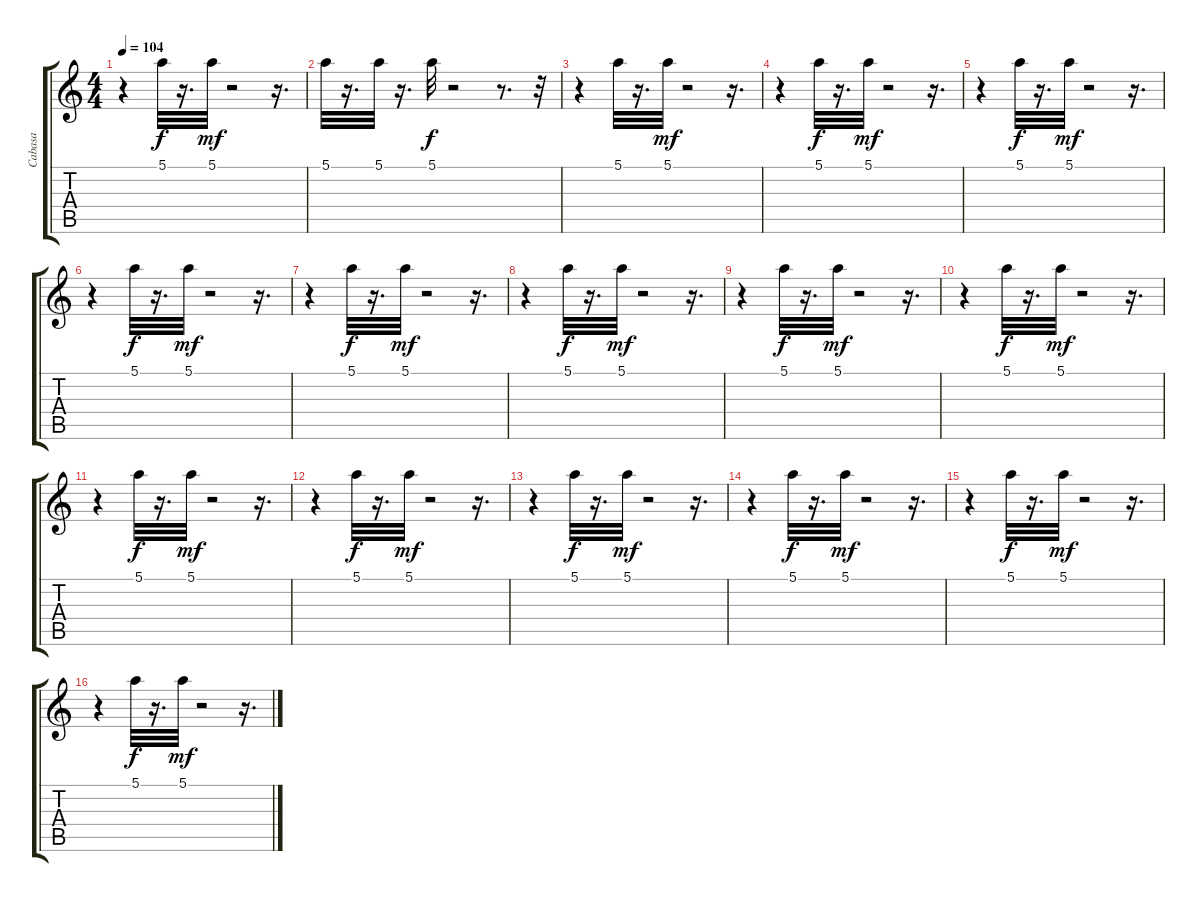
\track ("  Cabasa" "  Cabasa") {instrument acousticguitarsteel}
\staff {score tabs}
\tuning (E4 B3 G3 D3 A2 E2) {hide}
\ts (4 4)
\tempo 104
\clef g2
\ks c
r.4{dy mf} 5.1.32{dy f} r.16{d} 5.1.32{dy mf} r.2 r.16{d} |
5.1.32 r.16{d} 5.1.32 r.16{d} 5.1.32{dy f} r.2 r.8{d} r.32 |
r.4 5.1.32 r.16{d} 5.1.32{dy mf} r.2 r.16{d} |
r.4 5.1.32{dy f} r.16{d} 5.1.32{dy mf} r.2 r.16{d} |
r.4 5.1.32{dy f} r.16{d} 5.1.32{dy mf} r.2 r.16{d} |
r.4 5.1.32{dy f} r.16{d} 5.1.32{dy mf} r.2 r.16{d} |
r.4 5.1.32{dy f} r.16{d} 5.1.32{dy mf} r.2 r.16{d} |
r.4 5.1.32{dy f} r.16{d} 5.1.32{dy mf} r.2 r.16{d} |
r.4 5.1.32{dy f} r.16{d} 5.1.32{dy mf} r.2 r.16{d} |
r.4 5.1.32{dy f} r.16{d} 5.1.32{dy mf} r.2 r.16{d} |
r.4 5.1.32{dy f} r.16{d} 5.1.32{dy mf} r.2 r.16{d} |
r.4 5.1.32{dy f} r.16{d} 5.1.32{dy mf} r.2 r.16{d} |
r.4 5.1.32{dy f} r.16{d} 5.1.32{dy mf} r.2 r.16{d} |
r.4 5.1.32{dy f} r.16{d} 5.1.32{dy mf} r.2 r.16{d} |
r.4 5.1.32{dy f} r.16{d} 5.1.32{dy mf} r.2 r.16{d} |
r.4 5.1.32{dy f} r.16{d} 5.1.32{dy mf} r.2 r.16{d}
